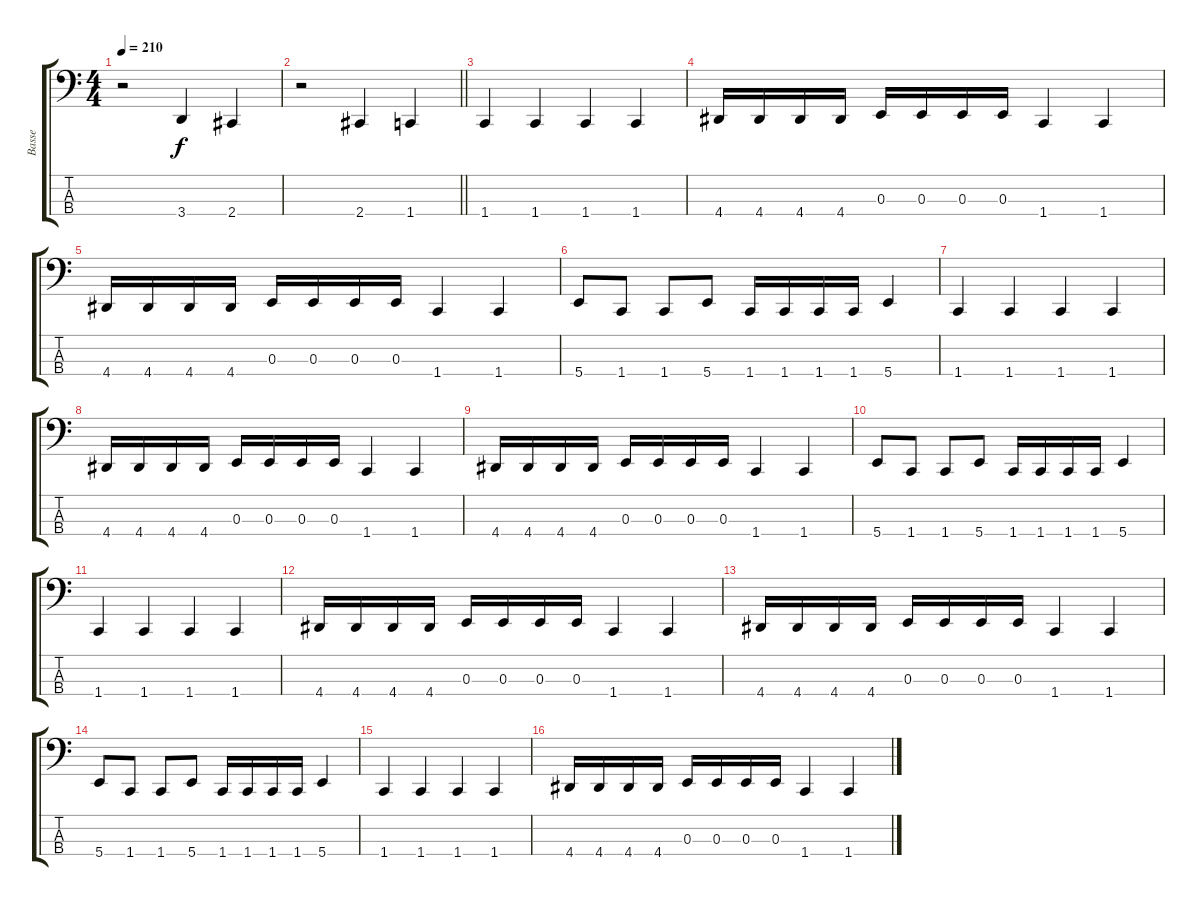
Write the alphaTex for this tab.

\track ("Basse" "Basse") {instrument electricbassfinger}
\staff {score tabs}
\tuning (D2 A1 E1 B0) {hide}
\ts (4 4)
\tempo 210
\clef f4
\ks c
r.2{dy f instrument electricbassfinger} 3.4.4 2.4.4 |
\barLineRight lightlight
r.2 2.4.4 1.4.4 |
1.4.4 1.4.4 1.4.4 1.4.4 |
4.4.16 4.4.16 4.4.16 4.4.16 0.3.16 0.3.16 0.3.16 0.3.16 1.4.4 1.4.4 |
4.4.16 4.4.16 4.4.16 4.4.16 0.3.16 0.3.16 0.3.16 0.3.16 1.4.4 1.4.4 |
5.4.8 1.4.8 1.4.8 5.4.8 1.4.16 1.4.16 1.4.16 1.4.16 5.4.4 |
1.4.4 1.4.4 1.4.4 1.4.4 |
4.4.16 4.4.16 4.4.16 4.4.16 0.3.16 0.3.16 0.3.16 0.3.16 1.4.4 1.4.4 |
4.4.16 4.4.16 4.4.16 4.4.16 0.3.16 0.3.16 0.3.16 0.3.16 1.4.4 1.4.4 |
5.4.8 1.4.8 1.4.8 5.4.8 1.4.16 1.4.16 1.4.16 1.4.16 5.4.4 |
1.4.4 1.4.4 1.4.4 1.4.4 |
4.4.16 4.4.16 4.4.16 4.4.16 0.3.16 0.3.16 0.3.16 0.3.16 1.4.4 1.4.4 |
4.4.16 4.4.16 4.4.16 4.4.16 0.3.16 0.3.16 0.3.16 0.3.16 1.4.4 1.4.4 |
5.4.8 1.4.8 1.4.8 5.4.8 1.4.16 1.4.16 1.4.16 1.4.16 5.4.4 |
1.4.4 1.4.4 1.4.4 1.4.4 |
4.4.16 4.4.16 4.4.16 4.4.16 0.3.16 0.3.16 0.3.16 0.3.16 1.4.4 1.4.4
